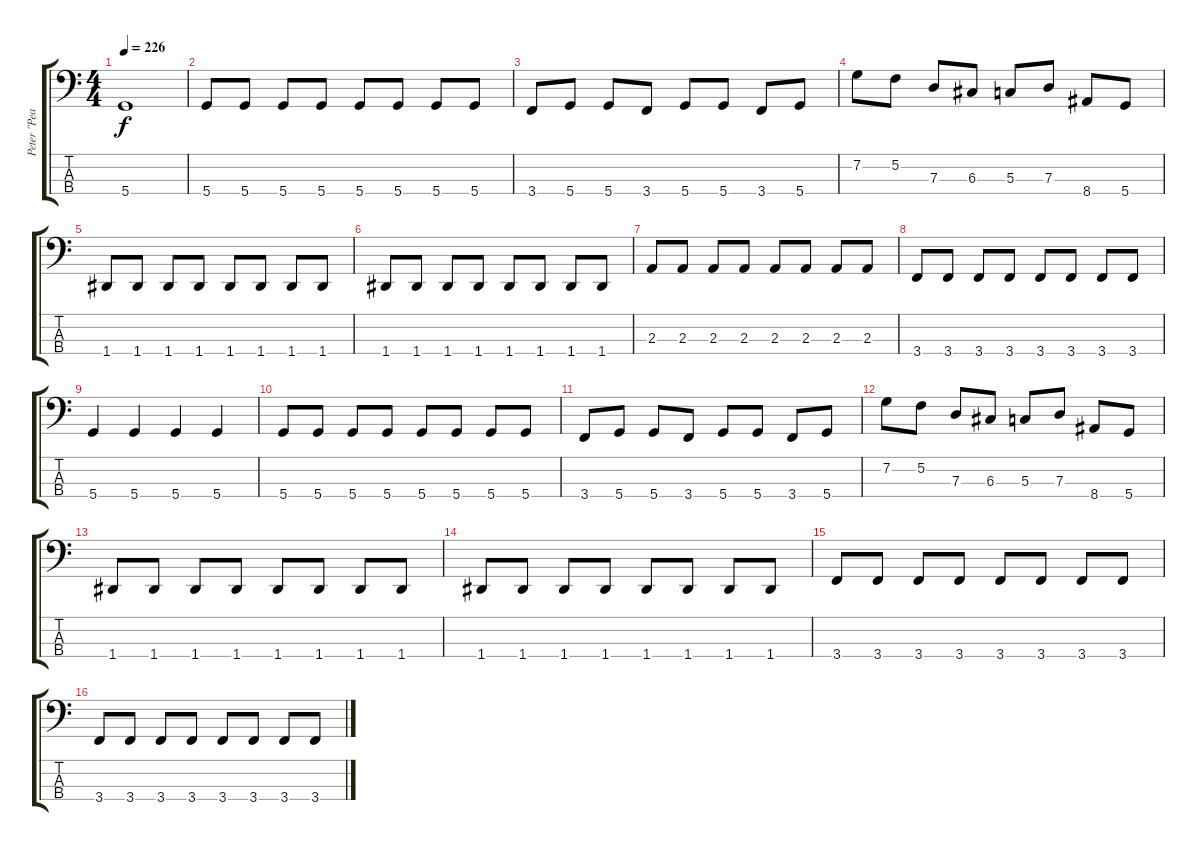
\track ("Peter \"Peavy\" Wagner" "Peter \"Pea") {instrument electricbassfinger}
\staff {score tabs}
\tuning (F2 C2 G1 D1) {hide}
\ts (4 4)
\tempo 226
\clef f4
\ks c
5.4.1{dy f} |
5.4.8 5.4.8 5.4.8 5.4.8 5.4.8 5.4.8 5.4.8 5.4.8 |
3.4.8 5.4.8 5.4.8 3.4.8 5.4.8 5.4.8 3.4.8 5.4.8 |
7.2.8 5.2.8 7.3.8 6.3.8 5.3.8 7.3.8 8.4.8 5.4.8 |
1.4.8 1.4.8 1.4.8 1.4.8 1.4.8 1.4.8 1.4.8 1.4.8 |
1.4.8 1.4.8 1.4.8 1.4.8 1.4.8 1.4.8 1.4.8 1.4.8 |
2.3.8 2.3.8 2.3.8 2.3.8 2.3.8 2.3.8 2.3.8 2.3.8 |
3.4.8 3.4.8 3.4.8 3.4.8 3.4.8 3.4.8 3.4.8 3.4.8 |
5.4.4 5.4.4 5.4.4 5.4.4 |
5.4.8 5.4.8 5.4.8 5.4.8 5.4.8 5.4.8 5.4.8 5.4.8 |
3.4.8 5.4.8 5.4.8 3.4.8 5.4.8 5.4.8 3.4.8 5.4.8 |
7.2.8 5.2.8 7.3.8 6.3.8 5.3.8 7.3.8 8.4.8 5.4.8 |
1.4.8 1.4.8 1.4.8 1.4.8 1.4.8 1.4.8 1.4.8 1.4.8 |
1.4.8 1.4.8 1.4.8 1.4.8 1.4.8 1.4.8 1.4.8 1.4.8 |
3.4.8 3.4.8 3.4.8 3.4.8 3.4.8 3.4.8 3.4.8 3.4.8 |
3.4.8 3.4.8 3.4.8 3.4.8 3.4.8 3.4.8 3.4.8 3.4.8
